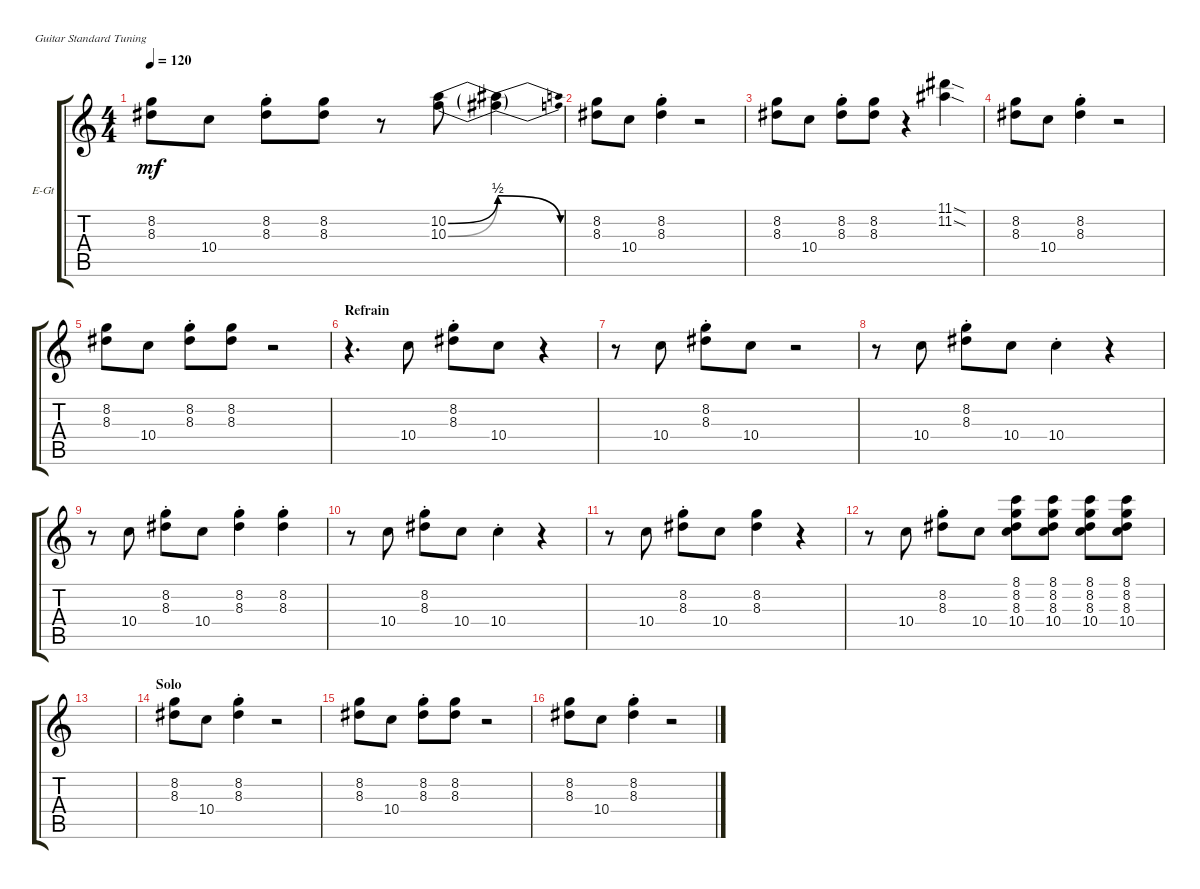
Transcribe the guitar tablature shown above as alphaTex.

\defaultSystemsLayout 4
\bracketExtendMode groupsimilarinstruments
\firstSystemTrackNameOrientation horizontal
\otherSystemsTrackNameOrientation horizontal
\track ("Electric Guitar" "E-Gt") {multiBarRest instrument overdrivenguitar}
\staff {score tabs}
\tuning (E4 B3 G3 D3 A2 E2)
\ts (4 4)
\tempo 120
\clef g2
\ks c
(8.2 8.3).8{dy mf} 10.4.8 (8.3{st} 8.2{st}).8 (8.2 8.3).8 r.8 (10.3{be (bend 0 0 31.2 2)} 10.2{be (bend 0 0 30 2)}).8 (10.2{be (release 0 2 15 0) t} 10.3{be (release 0 2 15 0) t}).4 |
(8.2 8.3).8 10.4.8 (8.3{st} 8.2{st}).4 r.2 |
(8.2 8.3).8 10.4.8 (8.3{st} 8.2{st}).8 (8.2 8.3).8 r.4 (11.1{sod} 11.2{sod}).4 |
(8.2 8.3).8 10.4.8 (8.3{st} 8.2{st}).4 r.2 |
(8.2 8.3).8 10.4.8 (8.3{st} 8.2{st}).8 (8.2 8.3).8 r.2 |
\section ("" "Refrain")
r.4{d} 10.4.8 (8.2{st} 8.3{st}).8 10.4.8 r.4 |
r.8 10.4.8 (8.2{st} 8.3{st}).8 10.4.8 r.2 |
r.8 10.4.8 (8.2{st} 8.3{st}).8 10.4.8 10.4{st}.4 r.4 |
r.8 10.4.8 (8.2{st} 8.3{st}).8 10.4.8 (8.3{st} 8.2{st}).4 (8.3{st} 8.2{st}).4 |
r.8 10.4.8 (8.2{st} 8.3{st}).8 10.4.8 10.4{st}.4 r.4 |
r.8 10.4.8 (8.2{st} 8.3{st}).8 10.4.8 (8.3 8.2).4 r.4 |
r.8 10.4.8 (8.2{st} 8.3{st}).8 10.4.8 (8.2 8.3 8.1 10.4).8 (8.2 8.3 8.1 10.4).8 (8.2 8.3 8.1 10.4).8 (8.2 8.3 8.1 10.4).8 |
|
\section ("" "Solo")
(8.2 8.3).8 10.4.8 (8.3{st} 8.2{st}).4 r.2 |
(8.2 8.3).8 10.4.8 (8.3{st} 8.2{st}).8 (8.2 8.3).8 r.2 |
(8.2 8.3).8 10.4.8 (8.3{st} 8.2{st}).4 r.2
